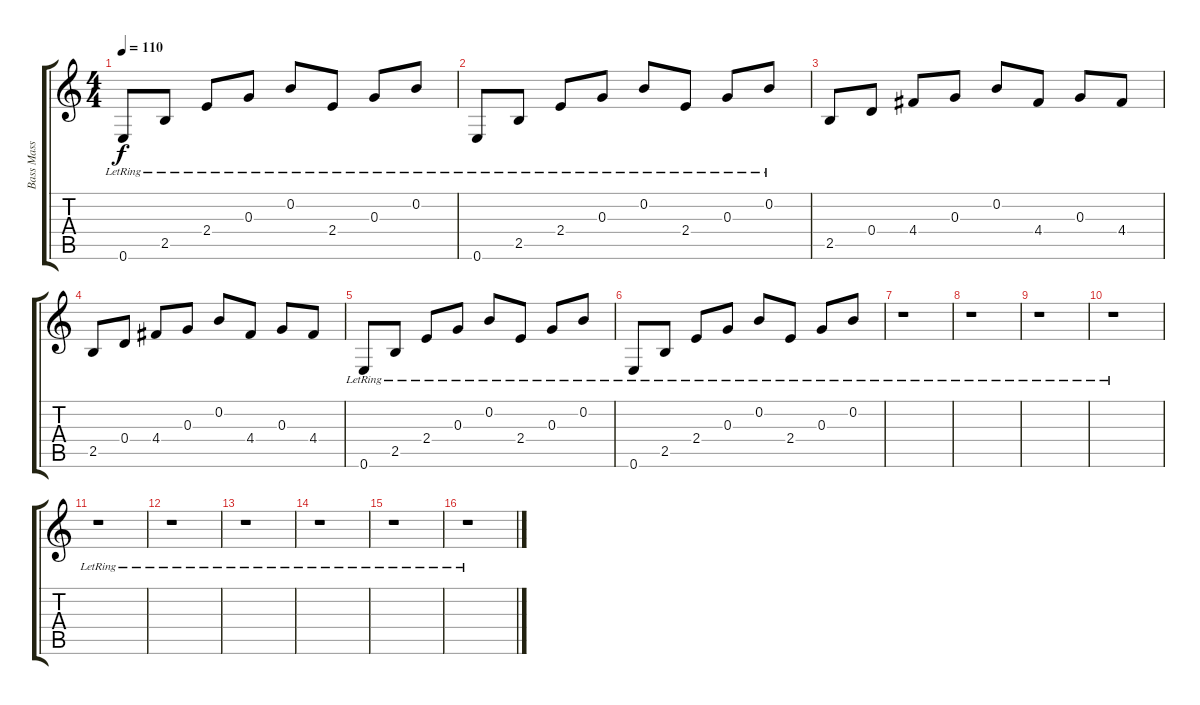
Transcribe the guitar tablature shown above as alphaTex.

\track ("Bass Mass" "Bass Mass") {instrument acousticguitarsteel}
\staff {score tabs}
\tuning (E4 B3 G3 D3 A2 E2) {hide}
\ts (4 4)
\tempo 110
\clef g2
\ks c
0.6{lr}.8{dy f} 2.5{lr}.8 2.4{lr}.8 0.3{lr}.8 0.2{lr}.8 2.4{lr}.8 0.3{lr}.8 0.2{lr}.8 |
0.6{lr}.8 2.5{lr}.8 2.4{lr}.8 0.3{lr}.8 0.2{lr}.8 2.4{lr}.8 0.3{lr}.8 0.2{lr}.8 |
2.5.8 0.4.8 4.4.8 0.3.8 0.2.8 4.4.8 0.3.8 4.4.8 |
2.5.8 0.4.8 4.4.8 0.3.8 0.2.8 4.4.8 0.3.8 4.4.8 |
0.6{lr}.8 2.5{lr}.8 2.4{lr}.8 0.3{lr}.8 0.2{lr}.8 2.4{lr}.8 0.3{lr}.8 0.2{lr}.8 |
0.6{lr}.8 2.5{lr}.8 2.4{lr}.8 0.3{lr}.8 0.2{lr}.8 2.4{lr}.8 0.3{lr}.8 0.2{lr}.8 |
r.1 |
r.1 |
r.1 |
r.1 |
r.1 |
r.1 |
r.1 |
r.1 |
r.1 |
r.1
